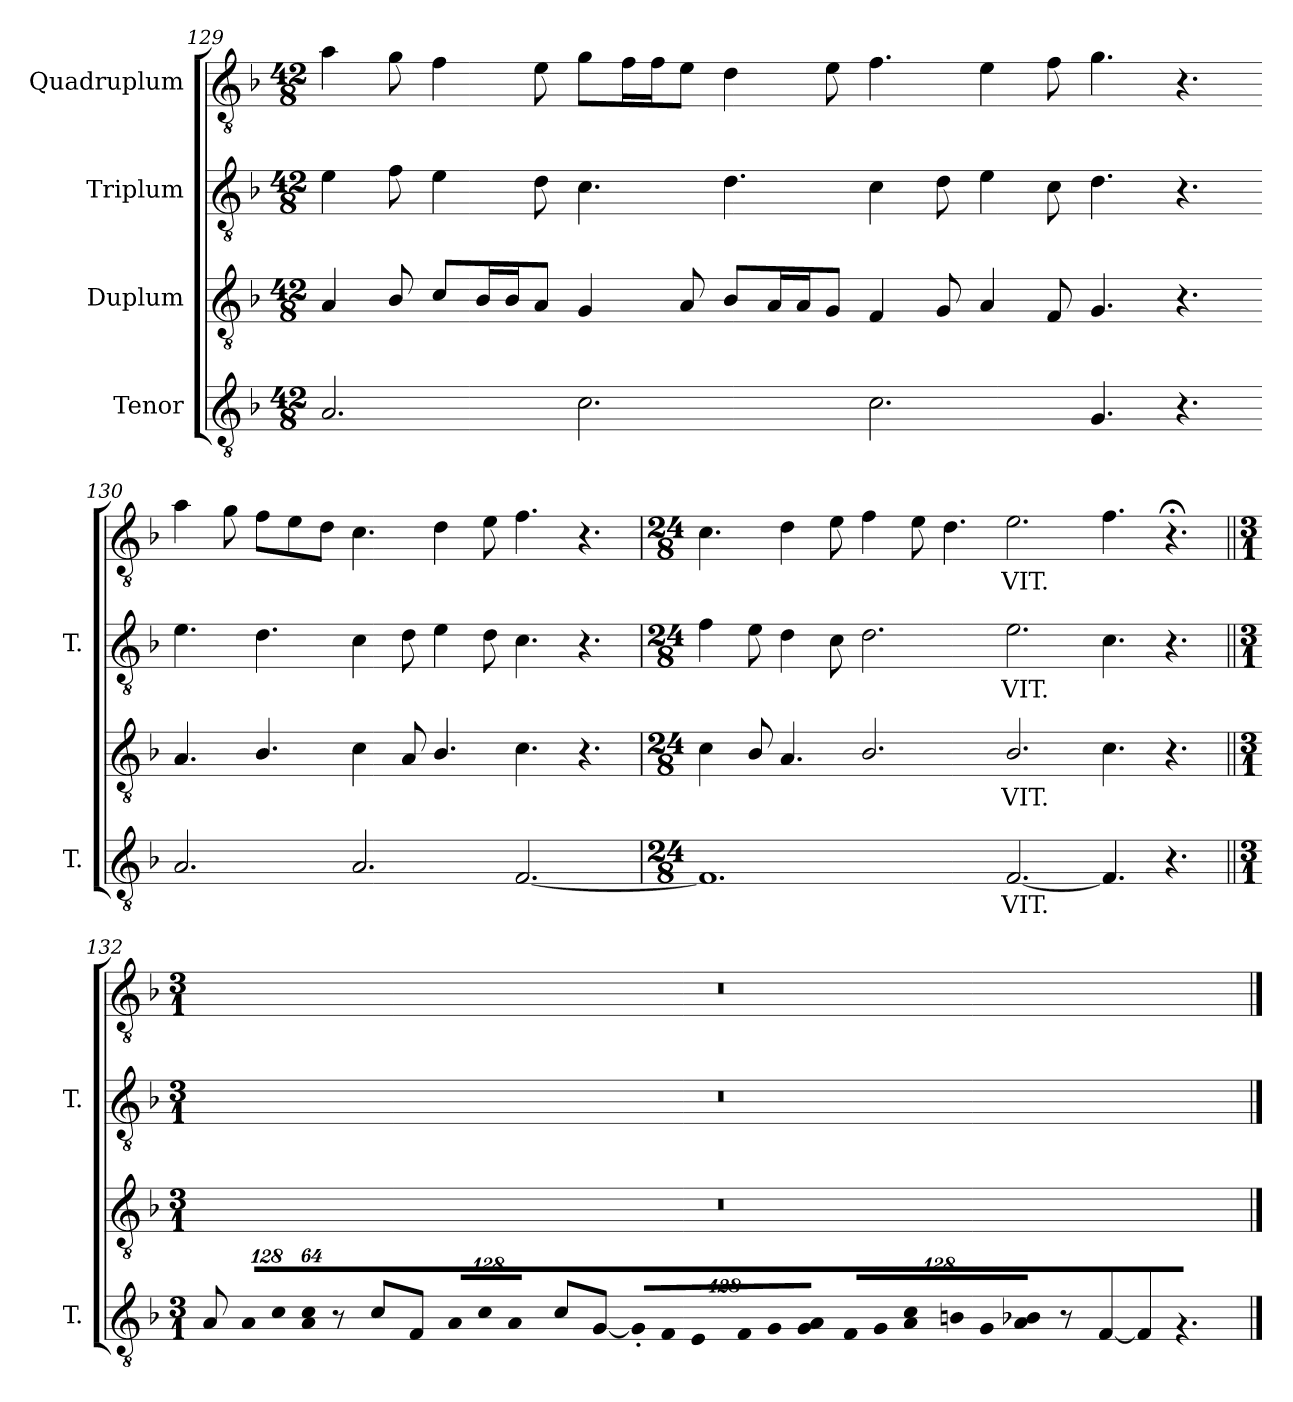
**kern	**text	**kern	**text	**kern	**text	**kern	**text
*part4	*part4	*part3	*part3	*part2	*part2	*part1	*part1
*staff4	*staff4	*staff3	*staff3	*staff2	*staff2	*staff1	*staff1
*I"Tenor	*	*I"Duplum	*	*I"Triplum	*	*I"Quadruplum	*
*I'T.	*	*	*	*I'T.	*	*	*
*clefGv2	*	*clefGv2	*	*clefGv2	*	*clefGv2	*
*ITrd7c12	*	*ITrd7c12	*	*ITrd7c12	*	*ITrd7c12	*
*k[b-]	*	*k[b-]	*	*k[b-]	*	*k[b-]	*
*F:	*	*F:	*	*F:	*	*F:	*
*M42/8	*	*M42/8	*	*M42/8	*	*M42/8	*
=129	=129	=129	=129	=129	=129	=129	=129
2.AAi/	.	4AAi/	.	4Ei\	.	4Ai\	.
.	.	8BB-i/	.	8Fi\	.	8Gi\	.
.	.	8Ci/L	.	4Ei\	.	4Fi\	.
*	*	*tremolo	*	*	*	*	*
.	.	16BB-i/	.	.	.	.	.
.	.	16BB-i/	.	.	.	.	.
*	*	*Xtremolo	*	*	*	*	*
.	.	8AAi/J	.	8Di\	.	8Ei\	.
2.Ci\	.	4GGi/	.	4.Ci\	.	8Gi\L	.
*	*	*	*	*	*	*tremolo	*
.	.	.	.	.	.	16Fi\	.
.	.	.	.	.	.	16Fi\	.
*	*	*	*	*	*	*Xtremolo	*
.	.	8AAi/	.	.	.	8Ei\J	.
.	.	8BB-i/L	.	4.Di\	.	4Di\	.
*	*	*tremolo	*	*	*	*	*
.	.	16AAi/	.	.	.	.	.
.	.	16AAi/	.	.	.	.	.
*	*	*Xtremolo	*	*	*	*	*
.	.	8GGi/J	.	.	.	8Ei\	.
2.Ci\	.	4FFi/	.	4Ci\	.	4.Fi\	.
.	.	8GGi/	.	8Di\	.	.	.
.	.	4AAi/	.	4Ei\	.	4Ei\	.
.	.	8FFi/	.	8Ci\	.	8Fi\	.
4.GGi/	.	4.GGi/	.	4.Di\	.	4.Gi\	.
4.r	.	4.r	.	4.r	.	4.r	.
!!LO:LB:g=z
=130-	=130-	=130-	=130-	=130-	=130-	=130-	=130-
2.AAi/	.	4.AAi/	.	4.Ei\	.	4Ai\	.
.	.	.	.	.	.	8Gi\	.
.	.	4.BB-i/	.	4.Di\	.	8Fi\L	.
.	.	.	.	.	.	8Ei\	.
.	.	.	.	.	.	8Di\J	.
2.AAi/	.	4Ci\	.	4Ci\	.	4.Ci\	.
.	.	8AAi/	.	8Di\	.	.	.
.	.	4.BB-i/	.	4Ei\	.	4Di\	.
.	.	.	.	8Di\	.	8Ei\	.
[2.FFi/	.	4.Ci\	.	4.Ci\	.	4.Fi\	.
.	.	4.r	.	4.r	.	4.r	.
=131	=131	=131	=131	=131	=131	=131	=131
*M24/8	*	*M24/8	*	*M24/8	*	*M24/8	*
1.FFi]	.	4Ci\	.	4Fi\	.	4.Ci\	.
.	.	8BB-i/	.	8Ei\	.	.	.
.	.	4.AAi/	.	4Di\	.	4Di\	.
.	.	.	.	8Ci\	.	8Ei\	.
.	.	2.BB-i/	.	2.Di\	.	4Fi\	.
.	.	.	.	.	.	8Ei\	.
.	.	.	.	.	.	4.Di\	.
!	!LO:LY:b:color=#000000	!	!	!	!	!	!
!	!	!	!LO:LY:b:color=#000000	!	!	!	!
!	!	!	!	!	!LO:LY:b:color=#000000	!	!
!	!	!	!	!	!	!	!LO:LY:b:color=#000000
[2.FFi/	-VIT.	2.BB-i/	-VIT.	2.Ei\	-VIT.	2.Ei\	-VIT.
4.FFi/]	.	4.Ci\	.	4.Ci\	.	4.Fi\	.
4.r	.	4.r	.	4.r	.	4.r;	.
!!LO:LB:g=z
=132||	=132||	=132||	=132||	=132||	=132||	=132||	=132||
*M3/1	*	*M3/1	*	*M3/1	*	*M3/1	*
!	!	!LO:N:vis=1	!	!LO:N:vis=1	!	!LO:N:vis=1	!
8AAi/	.	0.r	.	0.r	.	0.r	.
*Xbrackettup	*	*	*	*	*	*	*
!LO:N:vis=8	!	!	!	!	!	!	!
1024%85AAi/L	.	.	.	.	.	.	.
!LO:N:vis=8	!	!	!	!	!	!	!
1024%85Ci/	.	.	.	.	.	.	.
!LO:N:vis=8	!	!	!	!	!	!	!
512%43AAi/ 512%43CiJ	.	.	.	.	.	.	.
8r	.	.	.	.	.	.	.
8Ci/L	.	.	.	.	.	.	.
8FFi/J	.	.	.	.	.	.	.
!LO:N:vis=8	!	!	!	!	!	!	!
1024%85AAi/L	.	.	.	.	.	.	.
!LO:N:vis=8	!	!	!	!	!	!	!
1024%85Ci/	.	.	.	.	.	.	.
!LO:N:vis=8	!	!	!	!	!	!	!
512%43AAi/J	.	.	.	.	.	.	.
8Ci/L	.	.	.	.	.	.	.
[8GGi/J	.	.	.	.	.	.	.
!LO:N:vis=8	!	!	!	!	!	!	!
1024%85GG'i/L]	.	.	.	.	.	.	.
!LO:N:vis=8	!	!	!	!	!	!	!
1024%85FFi/	.	.	.	.	.	.	.
!LO:N:vis=8	!	!	!	!	!	!	!
512%43EEi/	.	.	.	.	.	.	.
!LO:N:vis=8	!	!	!	!	!	!	!
1024%85FFi/	.	.	.	.	.	.	.
!LO:N:vis=8	!	!	!	!	!	!	!
1024%85GGi/	.	.	.	.	.	.	.
!LO:N:vis=8	!	!	!	!	!	!	!
512%43GGi/ 512%43AAiJ	.	.	.	.	.	.	.
!LO:N:vis=8	!	!	!	!	!	!	!
1024%85FFi/L	.	.	.	.	.	.	.
!LO:N:vis=8	!	!	!	!	!	!	!
1024%85GGi/	.	.	.	.	.	.	.
!LO:N:vis=8	!	!	!	!	!	!	!
512%43AAi/ 512%43Ci	.	.	.	.	.	.	.
!LO:N:vis=8	!	!	!	!	!	!	!
1024%85BBni/	.	.	.	.	.	.	.
!LO:N:vis=8	!	!	!	!	!	!	!
1024%85GGi/	.	.	.	.	.	.	.
!LO:N:vis=8	!	!	!	!	!	!	!
512%43AAi/ 512%43BB-XiJ	.	.	.	.	.	.	.
8r	.	.	.	.	.	.	.
[8FFi/	.	.	.	.	.	.	.
8FFi/]	.	.	.	.	.	.	.
4.r	.	.	.	.	.	.	.
==	==	==	==	==	==	==	==
*-	*-	*-	*-	*-	*-	*-	*-
